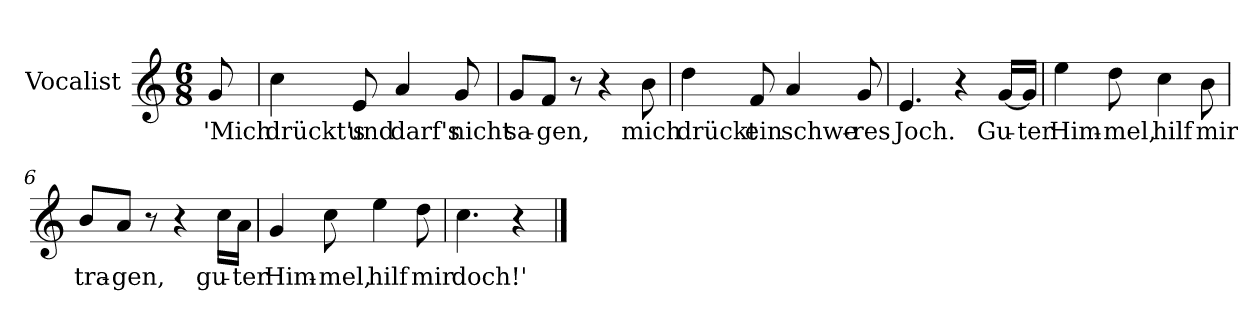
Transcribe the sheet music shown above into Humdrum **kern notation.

**kern	**text
*part1	*part1
*staff1	*staff1
*I"Vocalist	*
*k[]	*
*C:	*
*M6/8	*
=	=
8g	'Mich
=1	=1
4cc	drückt's
8e	und
4a	darf's
8g	nicht
=2	=2
8gL	sa-
8fJ	-gen,
8r	.
4r	.
8b	mich
=3	=3
4dd	drückt
8f	ein
4a	schwe-
8g	-res
=4	=4
4.e	Joch.
4r	.
[16gLL	Gu-
16gJJ]	-ter
=5	=5
4ee	Him-
8dd	-mel,
4cc	hilf
8b	mir
=6	=6
8bL	tra-
8aJ	-gen,
8r	.
4r	.
16ccLL	gu-
16aJJ	-ter
=7	=7
4g	Him-
8cc	-mel,
4ee	hilf
8dd	mir
=8	=8
4.cc	doch!'
4r	.
==	==
*-	*-
